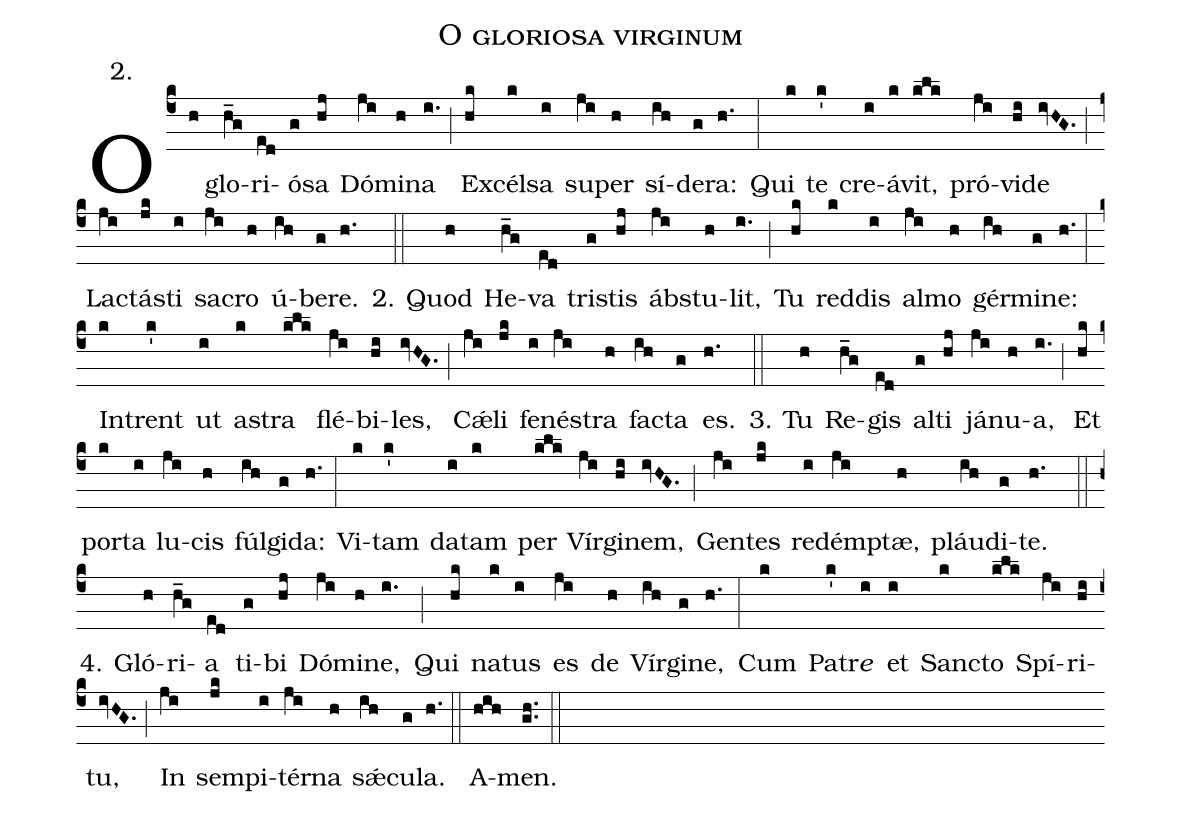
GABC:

name:O gloriosa virginum;
office-part:Hymnus;
mode:2;
annotation: 2.;
%%
(c4) O(h) glo(h_g)ri(ed)ó(g)sa(hj) Dó(ji)mi(h)na(i.) (;) Ex(hk)cél(k)sa(i) su(ji)per(h) sí(ih)de(g)ra:(h.) (:) Qui(k) te(k') cre(i)á(k)vit,(klk) pró(ji)vi(hi)de(ivHG.) (;) La(ji)ctás(jk)ti(i) sa(ji)cro(h) ú(ih)be(g)re.(h.) (::)
2. Quod(h) He(h_g)va(ed) tri(g)stis(hj) ábs(ji)tu(h)lit,(i.) (;) Tu(hk) red(k)dis(i) al(ji)mo(h) gér(ih)mi(g)ne:(h.) (:) In(k)trent(k') ut(i) a(k)stra(klk) flé(ji)bi(hi)les,(ivHG.) (;) C<sp>'æ</sp>(ji)li(jk) fe(i)nés(ji)tra(h) fac(ih)ta(g) es.(h.) (::)3. Tu(h) Re(h_g)gis(ed) al(g)ti(hj) já(ji)nu(h)a,(i.) (;) Et(hk) por(k)ta(i) lu(ji)cis(h) fúl(ih)gi(g)da:(h.) (:) Vi(k)tam(k') da(i)tam(k) per(klk) Vír(ji)gi(hi)nem,(ivHG.) (;) Gen(ji)tes(jk) re(i)dém(ji)ptæ,(h) pláu(ih)di(g)te.(h.) (::)4. Gló(h)ri(h_g)a(ed) ti(g)bi(hj) Dó(ji)mi(h)ne,(i.) (;) Qui(hk) na(k)tus(i) es(ji) de(h) Vír(ih)gi(g)ne,(h.) (:) Cum(k) Pa(k')tr<i>e</i>(i) et(i) Sanc(k)to(klk) Spí(ji)ri(hi)tu,(ivHG.) (;) In(ji) sem(jk)pi(i)tér(ji)na(h) s<sp>'æ</sp>(ih)cu(g)la.(h.) (::) A(hih)men.(gh..) (::)
